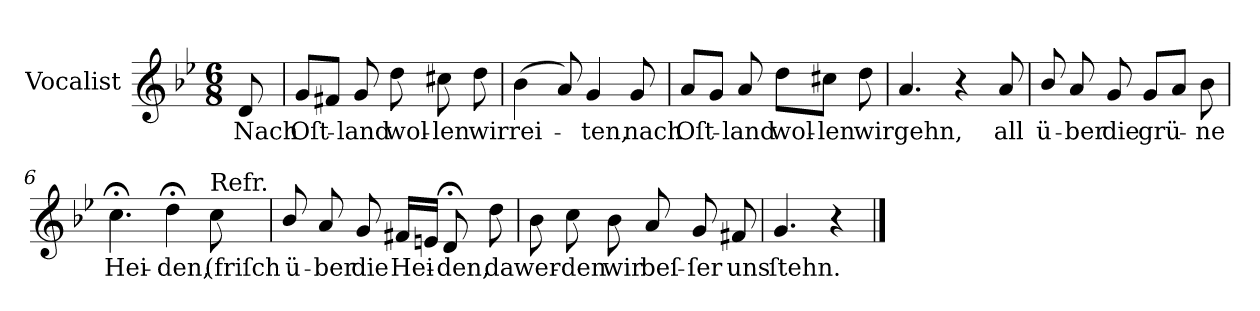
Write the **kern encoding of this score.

**kern	**text
*part1	*part1
*staff1	*staff1
*I"Vocalist	*
*k[b-e-]	*
*g:	*
*M6/8	*
=	=
8d	Nach
=1	=1
8gL	Oſt-
8f#XJ	.
8g	-land
8dd	wol-
8cc#X	-len
8dd	wir
=2	=2
(4b-	rei-
8a)	.
4g	-ten,
8g	nach
=3	=3
8aL	Oſt-
8gJ	.
8a	-land
8ddL	wol-
8cc#XJ	-len
8dd	wir
=4	=4
4.a	gehn,
4r	.
8a	all
=5	=5
8b-/	ü-
8a	-ber
8g	die
8gL	grü-
8aJ	.
8b-	-ne
=6	=6
4.cc;<	Hei-
4dd;<	-den,
!LO:TX:a:t=Refr.	!
8cc	(friſch
=7	=7
8b-/	ü-
8a	-ber
8g	die
16f#XLL	Hei-
16enJJ	.
8d;<	-den,
8dd	da
=8	=8
8b-	wer-
8cc	-den
8b-	wir
8a	beſ-
8g	-ſer
8f#X	uns
=9	=9
4.g	ſtehn.
4r	.
==	==
*-	*-
